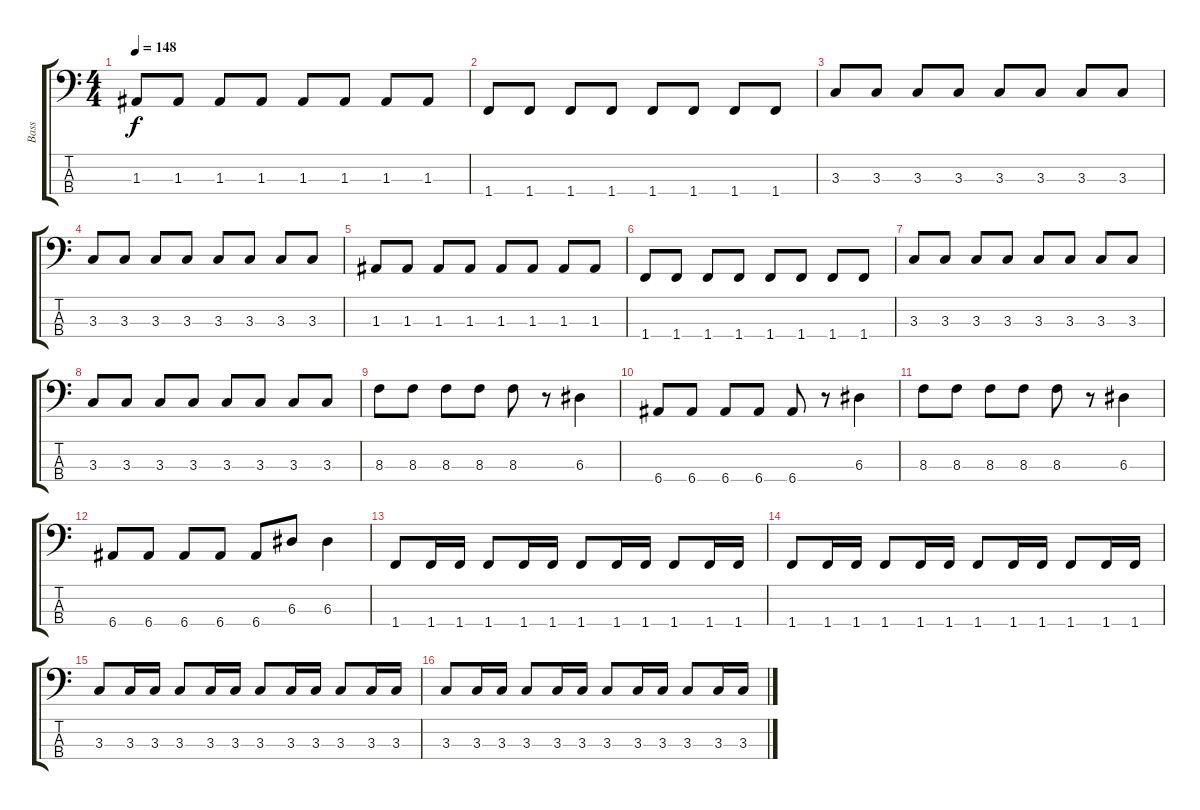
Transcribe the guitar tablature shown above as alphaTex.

\track ("Bass" "Bass") {instrument electricbasspick}
\staff {score tabs}
\tuning (G2 D2 A1 E1) {hide}
\ts (4 4)
\tempo 148
\clef f4
\ks c
1.3.8{dy f} 1.3.8 1.3.8 1.3.8 1.3.8 1.3.8 1.3.8 1.3.8 |
1.4.8 1.4.8 1.4.8 1.4.8 1.4.8 1.4.8 1.4.8 1.4.8 |
3.3.8 3.3.8 3.3.8 3.3.8 3.3.8 3.3.8 3.3.8 3.3.8 |
3.3.8 3.3.8 3.3.8 3.3.8 3.3.8 3.3.8 3.3.8 3.3.8 |
1.3.8 1.3.8 1.3.8 1.3.8 1.3.8 1.3.8 1.3.8 1.3.8 |
1.4.8 1.4.8 1.4.8 1.4.8 1.4.8 1.4.8 1.4.8 1.4.8 |
3.3.8 3.3.8 3.3.8 3.3.8 3.3.8 3.3.8 3.3.8 3.3.8 |
3.3.8 3.3.8 3.3.8 3.3.8 3.3.8 3.3.8 3.3.8 3.3.8 |
8.3.8 8.3.8 8.3.8 8.3.8 8.3.8 r.8 6.3.4 |
6.4.8 6.4.8 6.4.8 6.4.8 6.4.8 r.8 6.3.4 |
8.3.8 8.3.8 8.3.8 8.3.8 8.3.8 r.8 6.3.4 |
6.4.8 6.4.8 6.4.8 6.4.8 6.4.8 6.3.8 6.3.4 |
1.4.8 1.4.16 1.4.16 1.4.8 1.4.16 1.4.16 1.4.8 1.4.16 1.4.16 1.4.8 1.4.16 1.4.16 |
1.4.8 1.4.16 1.4.16 1.4.8 1.4.16 1.4.16 1.4.8 1.4.16 1.4.16 1.4.8 1.4.16 1.4.16 |
3.3.8 3.3.16 3.3.16 3.3.8 3.3.16 3.3.16 3.3.8 3.3.16 3.3.16 3.3.8 3.3.16 3.3.16 |
3.3.8 3.3.16 3.3.16 3.3.8 3.3.16 3.3.16 3.3.8 3.3.16 3.3.16 3.3.8 3.3.16 3.3.16
